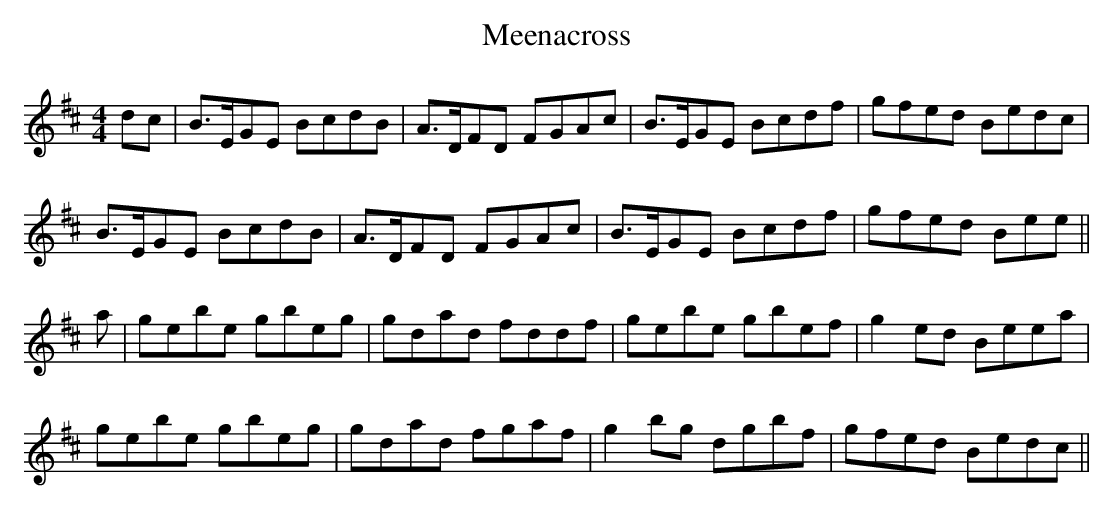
X:1
T: Meenacross
L: 1/8
M: 4/4
K: Edor
dc|B>EGE BcdB|A>DFD FGAc|B>EGE Bcdf|gfed Bedc|
B>EGE BcdB|A>DFD FGAc|B>EGE Bcdf|gfed Bee ||
a|gebe gbeg|gdad fddf|gebe gbef|g2 ed Beea|
gebe gbeg|gdad fgaf|g2 bg dgbf|gfed Bedc ||
